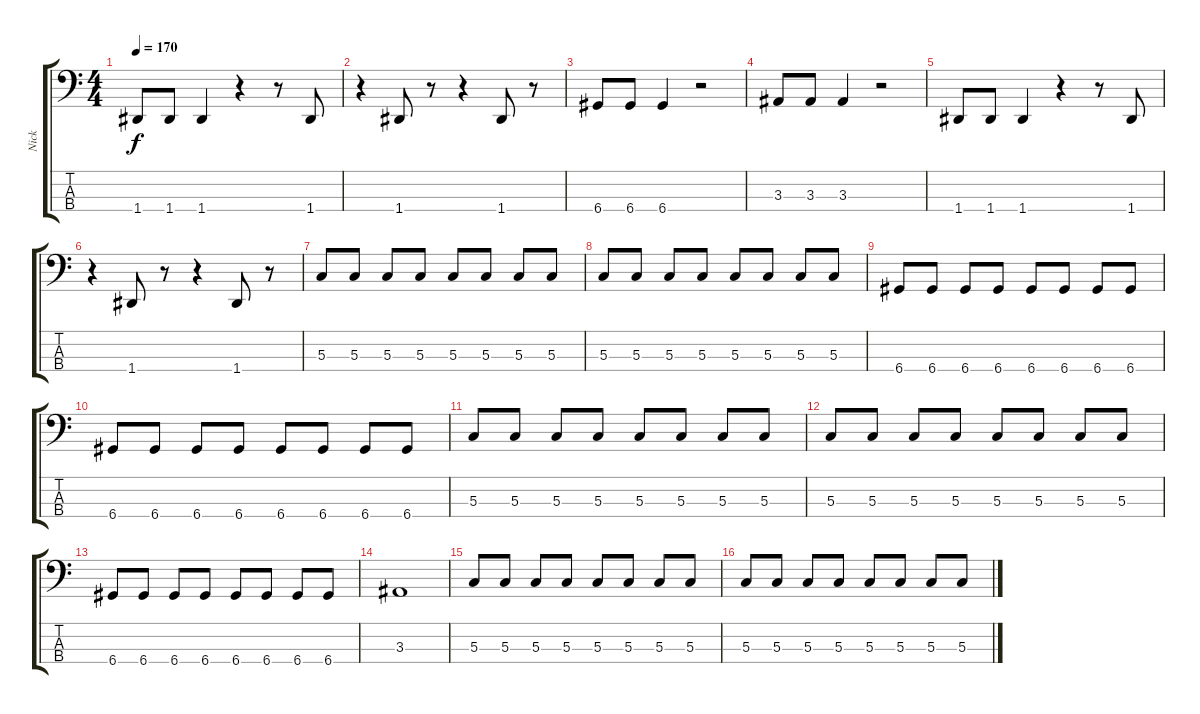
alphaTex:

\track ("Nick" "Nick") {instrument electricbasspick}
\staff {score tabs}
\tuning (F2 C2 G1 D1) {hide}
\ts (4 4)
\tempo 170
\clef f4
\ks c
1.4.8{dy f} 1.4.8 1.4.4 r.4 r.8 1.4.8 |
r.4 1.4.8 r.8 r.4 1.4.8 r.8 |
6.4.8 6.4.8 6.4.4 r.2 |
3.3.8 3.3.8 3.3.4 r.2 |
1.4.8 1.4.8 1.4.4 r.4 r.8 1.4.8 |
r.4 1.4.8 r.8 r.4 1.4.8 r.8 |
5.3.8 5.3.8 5.3.8 5.3.8 5.3.8 5.3.8 5.3.8 5.3.8 |
5.3.8 5.3.8 5.3.8 5.3.8 5.3.8 5.3.8 5.3.8 5.3.8 |
6.4.8 6.4.8 6.4.8 6.4.8 6.4.8 6.4.8 6.4.8 6.4.8 |
6.4.8 6.4.8 6.4.8 6.4.8 6.4.8 6.4.8 6.4.8 6.4.8 |
5.3.8 5.3.8 5.3.8 5.3.8 5.3.8 5.3.8 5.3.8 5.3.8 |
5.3.8 5.3.8 5.3.8 5.3.8 5.3.8 5.3.8 5.3.8 5.3.8 |
6.4.8 6.4.8 6.4.8 6.4.8 6.4.8 6.4.8 6.4.8 6.4.8 |
3.3.1 |
5.3.8 5.3.8 5.3.8 5.3.8 5.3.8 5.3.8 5.3.8 5.3.8 |
5.3.8 5.3.8 5.3.8 5.3.8 5.3.8 5.3.8 5.3.8 5.3.8
